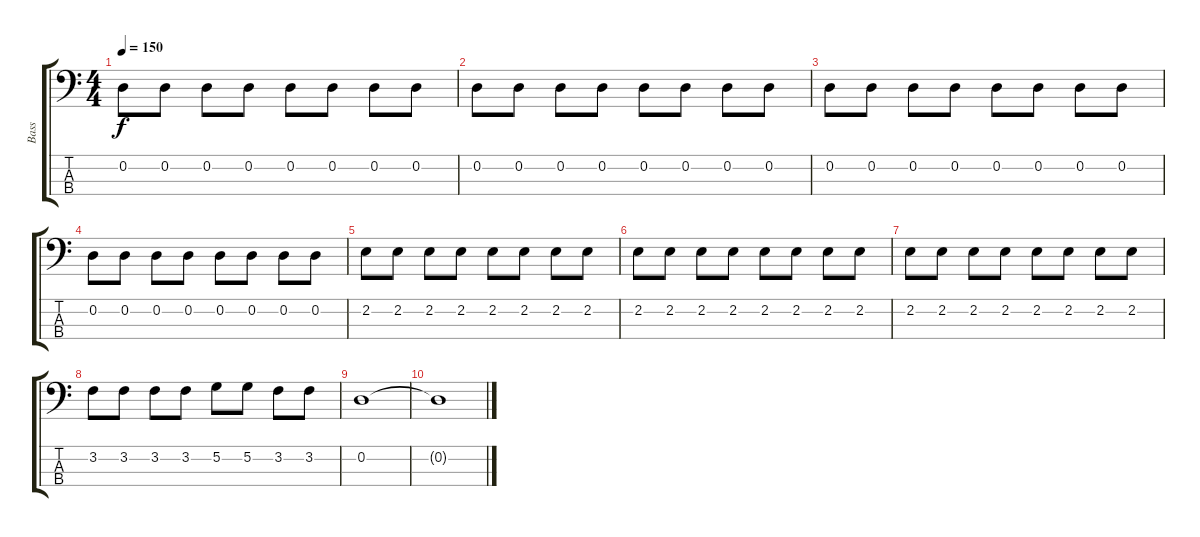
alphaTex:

\track ("Bass" "Bass") {instrument electricbassfinger}
\staff {score tabs}
\tuning (G2 D2 A1 E1) {hide}
\ts (4 4)
\tempo 150
\clef f4
\ks c
0.2.8{dy f} 0.2.8 0.2.8 0.2.8 0.2.8 0.2.8 0.2.8 0.2.8 |
0.2.8 0.2.8 0.2.8 0.2.8 0.2.8 0.2.8 0.2.8 0.2.8 |
0.2.8 0.2.8 0.2.8 0.2.8 0.2.8 0.2.8 0.2.8 0.2.8 |
0.2.8 0.2.8 0.2.8 0.2.8 0.2.8 0.2.8 0.2.8 0.2.8 |
2.2.8 2.2.8 2.2.8 2.2.8 2.2.8 2.2.8 2.2.8 2.2.8 |
2.2.8 2.2.8 2.2.8 2.2.8 2.2.8 2.2.8 2.2.8 2.2.8 |
2.2.8 2.2.8 2.2.8 2.2.8 2.2.8 2.2.8 2.2.8 2.2.8 |
3.2.8 3.2.8 3.2.8 3.2.8 5.2.8 5.2.8 3.2.8 3.2.8 |
0.2.1 |
0.2{t}.1
